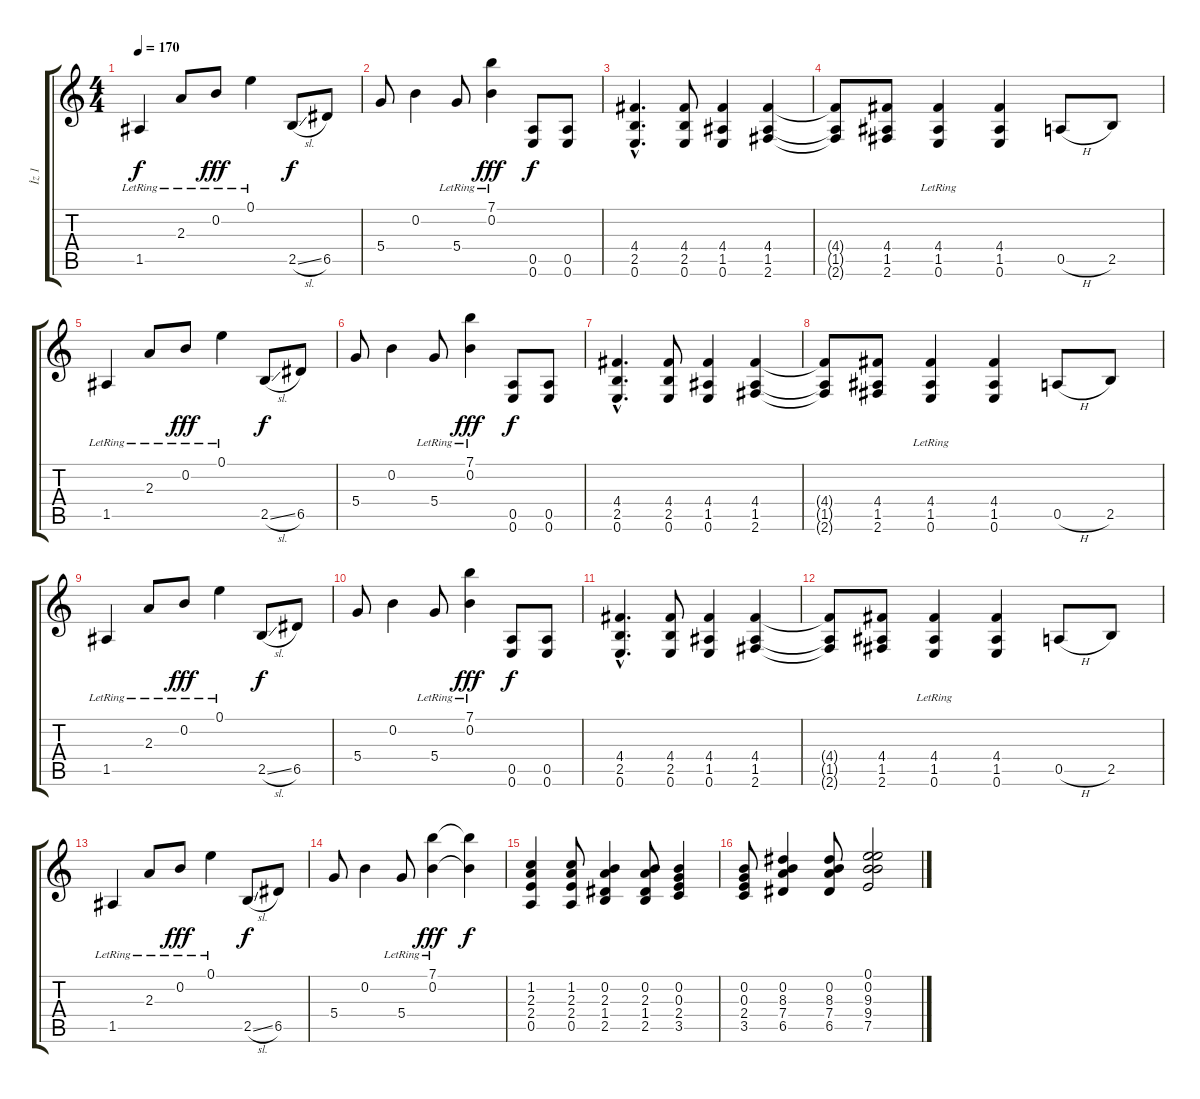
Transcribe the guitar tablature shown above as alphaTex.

\track ("İz 1" "İz 1") {instrument acousticguitarnylon}
\staff {score tabs}
\tuning (E4 B3 G3 D3 A2 E2) {hide}
\ts (4 4)
\tempo 170
\clef g2
\ks c
1.5{lr}.4{dy f} 2.3{lr}.8 0.2{lr}.8{dy fff} 0.1{lr}.4 2.5{sl}.8{dy f} 6.5.8 |
5.4.8 0.2.4 5.4{lr}.8 (7.1 0.2{lr}).4{dy fff} (0.5 0.6).8{dy f} (0.5 0.6).8 |
(4.4{hac} 2.5{hac} 0.6{hac}).4{d} (4.4 2.5 0.6).8 (4.4 1.5 0.6).4 (4.4 1.5 2.6).4 |
(4.4{t} 1.5{t} 2.6{t}).8 (4.4 1.5 2.6).8 (4.4 1.5 0.6{lr}).4 (4.4 1.5 0.6).4 0.5{h}.8 2.5.8 |
1.5{lr}.4 2.3{lr}.8 0.2{lr}.8{dy fff} 0.1{lr}.4 2.5{sl}.8{dy f} 6.5.8 |
5.4.8 0.2.4 5.4{lr}.8 (7.1 0.2{lr}).4{dy fff} (0.5 0.6).8{dy f} (0.5 0.6).8 |
(4.4{hac} 2.5{hac} 0.6{hac}).4{d} (4.4 2.5 0.6).8 (4.4 1.5 0.6).4 (4.4 1.5 2.6).4 |
(4.4{t} 1.5{t} 2.6{t}).8 (4.4 1.5 2.6).8 (4.4 1.5 0.6{lr}).4 (4.4 1.5 0.6).4 0.5{h}.8 2.5.8 |
1.5{lr}.4 2.3{lr}.8 0.2{lr}.8{dy fff} 0.1{lr}.4 2.5{sl}.8{dy f} 6.5.8 |
5.4.8 0.2.4 5.4{lr}.8 (7.1 0.2{lr}).4{dy fff} (0.5 0.6).8{dy f} (0.5 0.6).8 |
(4.4{hac} 2.5{hac} 0.6{hac}).4{d} (4.4 2.5 0.6).8 (4.4 1.5 0.6).4 (4.4 1.5 2.6).4 |
(4.4{t} 1.5{t} 2.6{t}).8 (4.4 1.5 2.6).8 (4.4 1.5 0.6{lr}).4 (4.4 1.5 0.6).4 0.5{h}.8 2.5.8 |
1.5{lr}.4 2.3{lr}.8 0.2{lr}.8{dy fff} 0.1{lr}.4 2.5{sl}.8{dy f} 6.5.8 |
5.4.8 0.2.4 5.4{lr}.8 (7.1 0.2{lr}).4{dy fff} (7.1{t} 0.2{t}).4{dy f} |
(1.2 2.3 2.4 0.5).4 (1.2 2.3 2.4 0.5).8 (0.2 2.3 1.4 2.5).4 (0.2 2.3 1.4 2.5).8 (0.2 0.3 2.4 3.5).4 |
(0.2 0.3 2.4 3.5).8 (0.2 8.3 7.4 6.5).4 (0.2 8.3 7.4 6.5).8 (0.1 0.2 9.3 9.4 7.5).2
